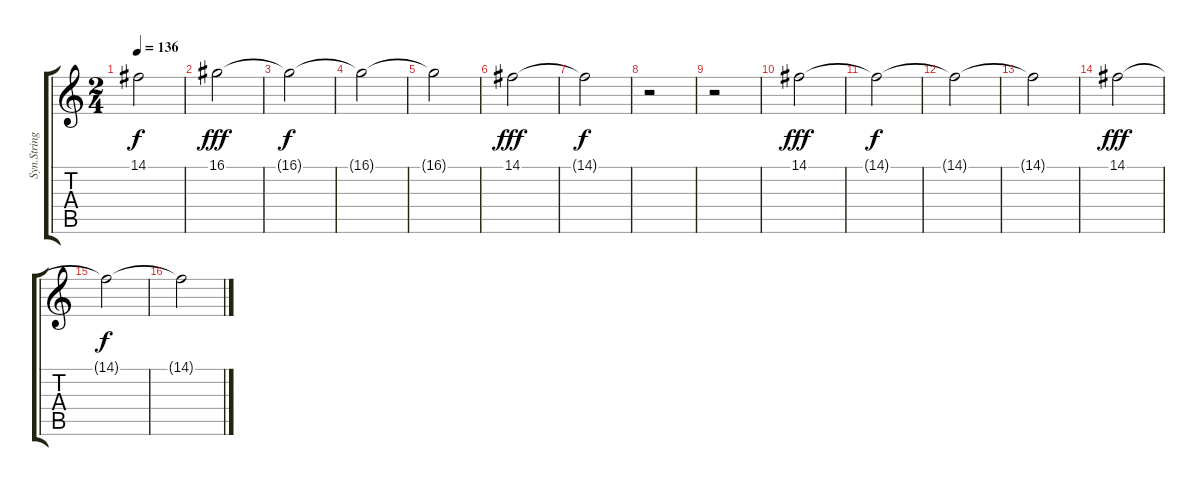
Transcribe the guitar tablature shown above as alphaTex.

\track ("Syn.Strings1" "Syn.String") {instrument synthstrings1}
\staff {score tabs}
\tuning (E4 B3 G3 D3 A2 E2) {hide}
\ts (2 4)
\tempo 136
\clef g2
\ks c
14.1{t}.2{dy f} |
16.1.2{dy fff} |
16.1{t}.2{dy f} |
16.1{t}.2 |
16.1{t}.2 |
14.1.2{dy fff} |
14.1{t}.2{dy f} |
r.2 |
r.2 |
14.1.2{dy fff} |
14.1{t}.2{dy f} |
14.1{t}.2 |
14.1{t}.2 |
14.1.2{dy fff} |
14.1{t}.2{dy f} |
14.1{t}.2
